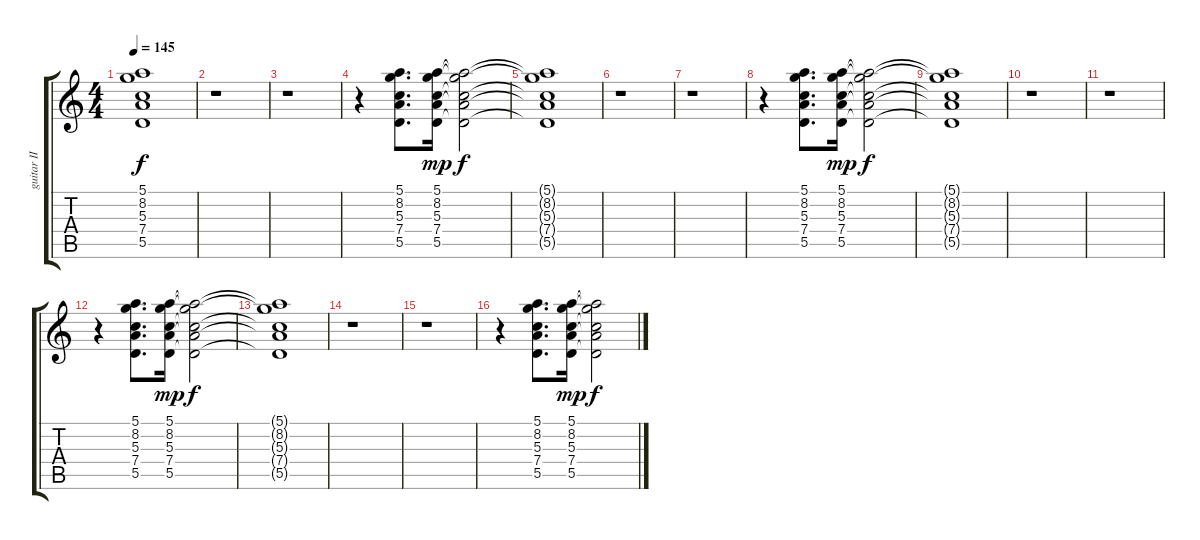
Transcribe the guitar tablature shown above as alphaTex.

\track ("guitar II" "guitar II") {instrument electricguitarclean}
\staff {score tabs}
\tuning (E4 B3 G3 D3 A2 E2) {hide}
\ts (4 4)
\tempo 145
\clef g2
\ks c
(5.1{t} 8.2{t} 5.3{t} 7.4{t} 5.5{t}).1{dy f} |
r.1 |
r.1 |
r.4 (5.1 8.2 5.3 7.4 5.5).8{d} (5.1 8.2 5.3 7.4 5.5).16{dy mp} (5.1{t} 8.2{t} 5.3{t} 7.4{t} 5.5{t}).2{dy f} |
(5.1{t} 8.2{t} 5.3{t} 7.4{t} 5.5{t}).1 |
r.1 |
r.1 |
r.4 (5.1 8.2 5.3 7.4 5.5).8{d} (5.1 8.2 5.3 7.4 5.5).16{dy mp} (5.1{t} 8.2{t} 5.3{t} 7.4{t} 5.5{t}).2{dy f} |
(5.1{t} 8.2{t} 5.3{t} 7.4{t} 5.5{t}).1 |
r.1 |
r.1 |
r.4 (5.1 8.2 5.3 7.4 5.5).8{d} (5.1 8.2 5.3 7.4 5.5).16{dy mp} (5.1{t} 8.2{t} 5.3{t} 7.4{t} 5.5{t}).2{dy f} |
(5.1{t} 8.2{t} 5.3{t} 7.4{t} 5.5{t}).1 |
r.1 |
r.1 |
r.4 (5.1 8.2 5.3 7.4 5.5).8{d} (5.1 8.2 5.3 7.4 5.5).16{dy mp} (5.1{t} 8.2{t} 5.3{t} 7.4{t} 5.5{t}).2{dy f}
